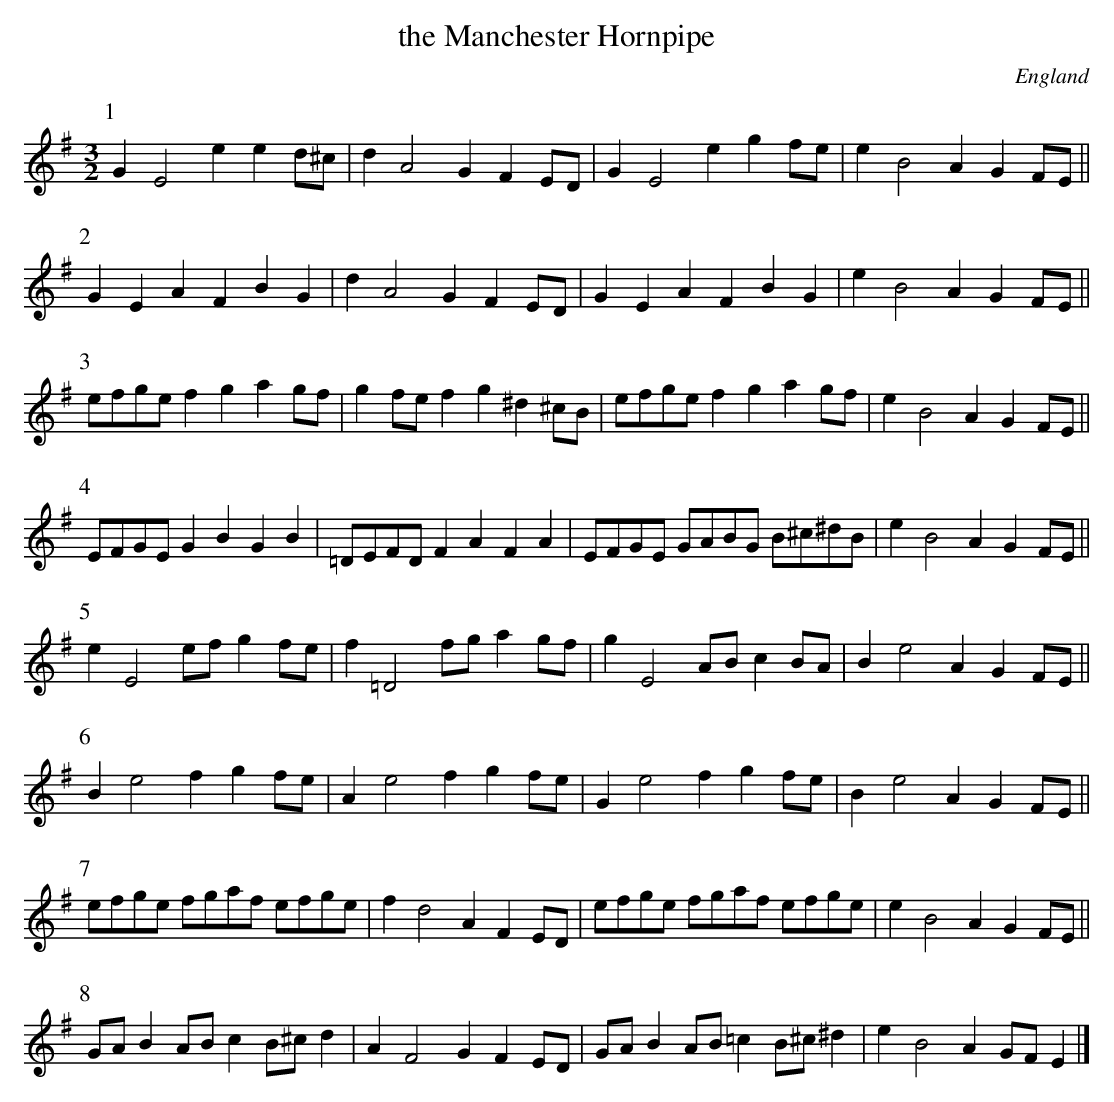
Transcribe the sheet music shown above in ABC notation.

X:1
T:the Manchester Hornpipe
L:1/8
M:3/2
O:England
K:G
P:1
G2 E4    e2 e2 d^c| d2 A4    G2 F2  ED | G2 E4      e2 g2 fe | e2 B4 A2 G2 FE ||
P: 2
G2 E2 A2 F2 B2 G2 | d2 A4    G2 F2  ED | G2 E2   A2 F2 B2 G2 | e2 B4 A2 G2 FE ||
P:3
efge  f2 g2 a2 gf | g2 fe f2 g2 ^d2 ^cB| efge    f2 g2 a2 gf | e2 B4 A2 G2 FE ||
P:4
EFGE G2  B2 G2 B2 | =DEFD F2 A2 F2  A2 | EFGE  GABG   B^c^dB | e2 B4 A2 G2 FE ||
P:5
e2 E4    ef g2 fe | f2 =D4   fg a2  gf | g2 E4      AB c2 BA | B2 e4 A2 G2 FE ||
P:6
B2 e4    f2 g2 fe | A2 e4    f2 g2  fe | G2 e4      f2 g2 fe | B2 e4 A2 G2 FE ||
P:7
efge   fgaf efge  | f2 d4     A2 F2 ED | efge     fgaf efge  | e2 B4 A2 G2 FE ||
P:8
GA B2 AB c2 B^c d2| A2 F4     G2 F2 ED | GA B2 AB =c2 B^c ^d2| e2 B4 A2 GF E2 |]
